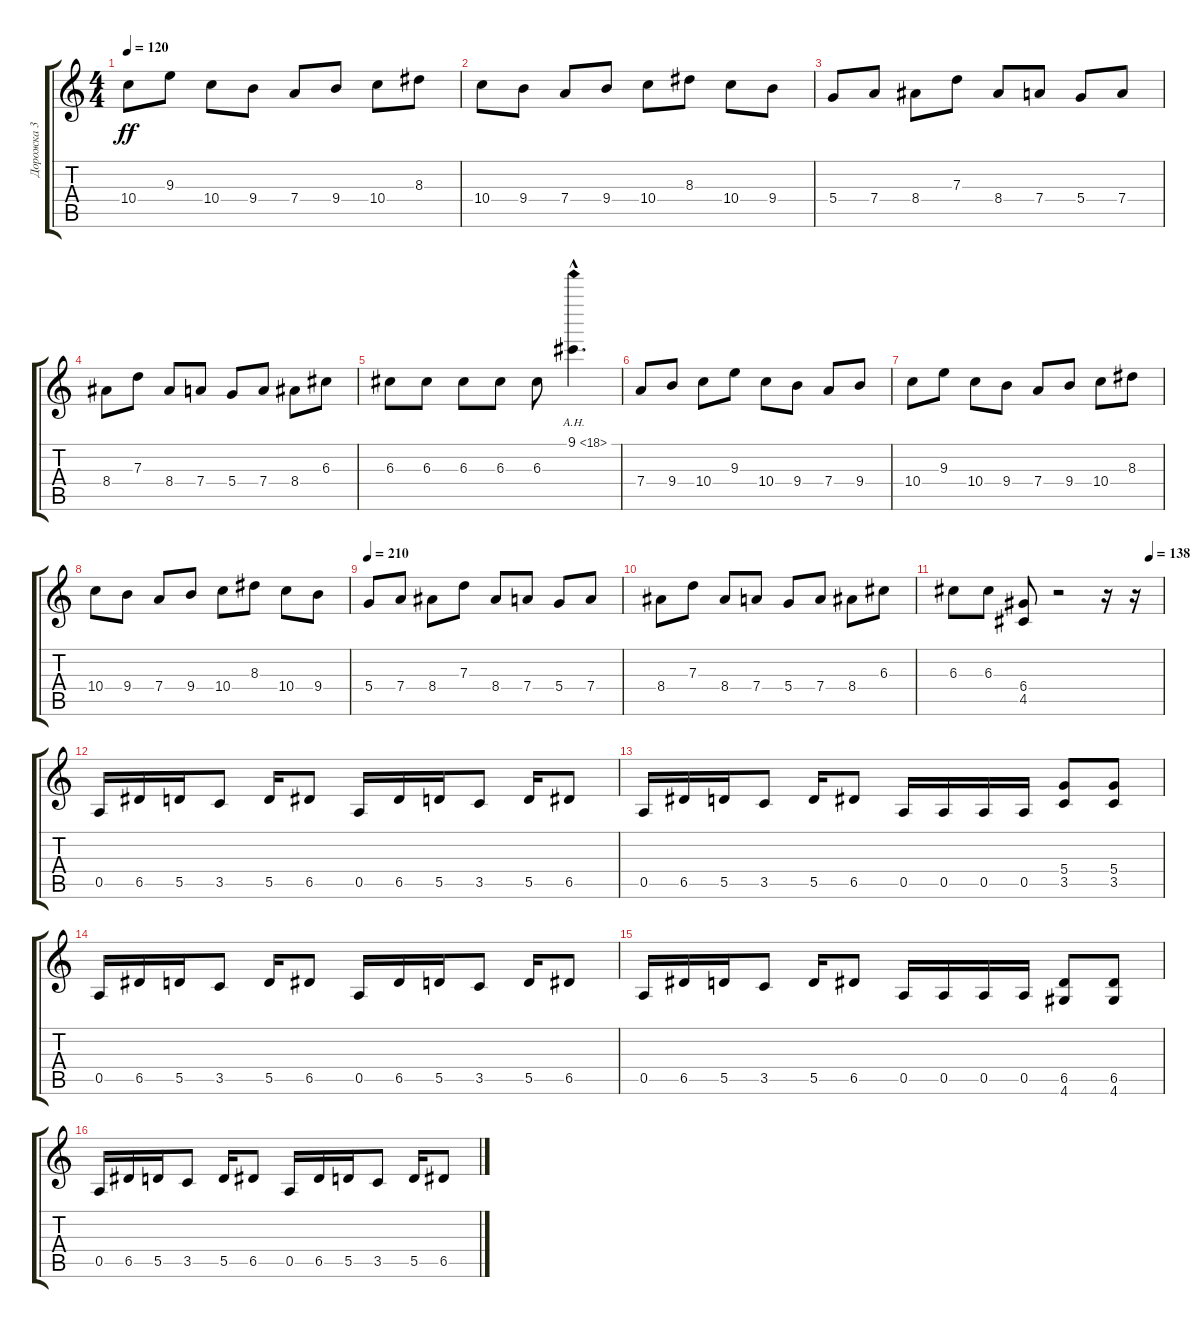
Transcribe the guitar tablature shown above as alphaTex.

\track ("Дорожка 3" "Дорожка 3") {instrument distortionguitar}
\staff {score tabs}
\tuning (E4 B3 G3 D3 A2 E2) {hide}
\ts (4 4)
\tempo 120
\clef g2
\ks c
10.4.8{dy ff} 9.3.8 10.4.8 9.4.8 7.4.8 9.4.8 10.4.8 8.3.8 |
10.4.8 9.4.8 7.4.8 9.4.8 10.4.8 8.3.8 10.4.8 9.4.8 |
5.4.8 7.4.8 8.4.8 7.3.8 8.4.8 7.4.8 5.4.8 7.4.8 |
8.4.8 7.3.8 8.4.8 7.4.8 5.4.8 7.4.8 8.4.8 6.3.8 |
6.3.8 6.3.8 6.3.8 6.3.8 6.3.8 9.1{ah 9 hac}.4{d} |
7.4.8 9.4.8 10.4.8 9.3.8 10.4.8 9.4.8 7.4.8 9.4.8 |
10.4.8 9.3.8 10.4.8 9.4.8 7.4.8 9.4.8 10.4.8 8.3.8 |
10.4.8 9.4.8 7.4.8 9.4.8 10.4.8 8.3.8 10.4.8 9.4.8 |
\tempo 210
5.4.8 7.4.8 8.4.8 7.3.8 8.4.8 7.4.8 5.4.8 7.4.8 |
8.4.8 7.3.8 8.4.8 7.4.8 5.4.8 7.4.8 8.4.8 6.3.8 |
\tempo (138 0.9375)
6.3.8 6.3.8 (6.4 4.5).8 r.2 r.16 r.16 |
0.5.16 6.5.16 5.5.16 3.5.8 5.5.16 6.5.8 0.5.16 6.5.16 5.5.16 3.5.8 5.5.16 6.5.8 |
0.5.16 6.5.16 5.5.16 3.5.8 5.5.16 6.5.8 0.5.16 0.5.16 0.5.16 0.5.16 (5.4 3.5).8 (5.4 3.5).8 |
0.5.16 6.5.16 5.5.16 3.5.8 5.5.16 6.5.8 0.5.16 6.5.16 5.5.16 3.5.8 5.5.16 6.5.8 |
0.5.16 6.5.16 5.5.16 3.5.8 5.5.16 6.5.8 0.5.16 0.5.16 0.5.16 0.5.16 (6.5 4.6).8 (6.5 4.6).8 |
0.5.16 6.5.16 5.5.16 3.5.8 5.5.16 6.5.8 0.5.16 6.5.16 5.5.16 3.5.8 5.5.16 6.5.8
